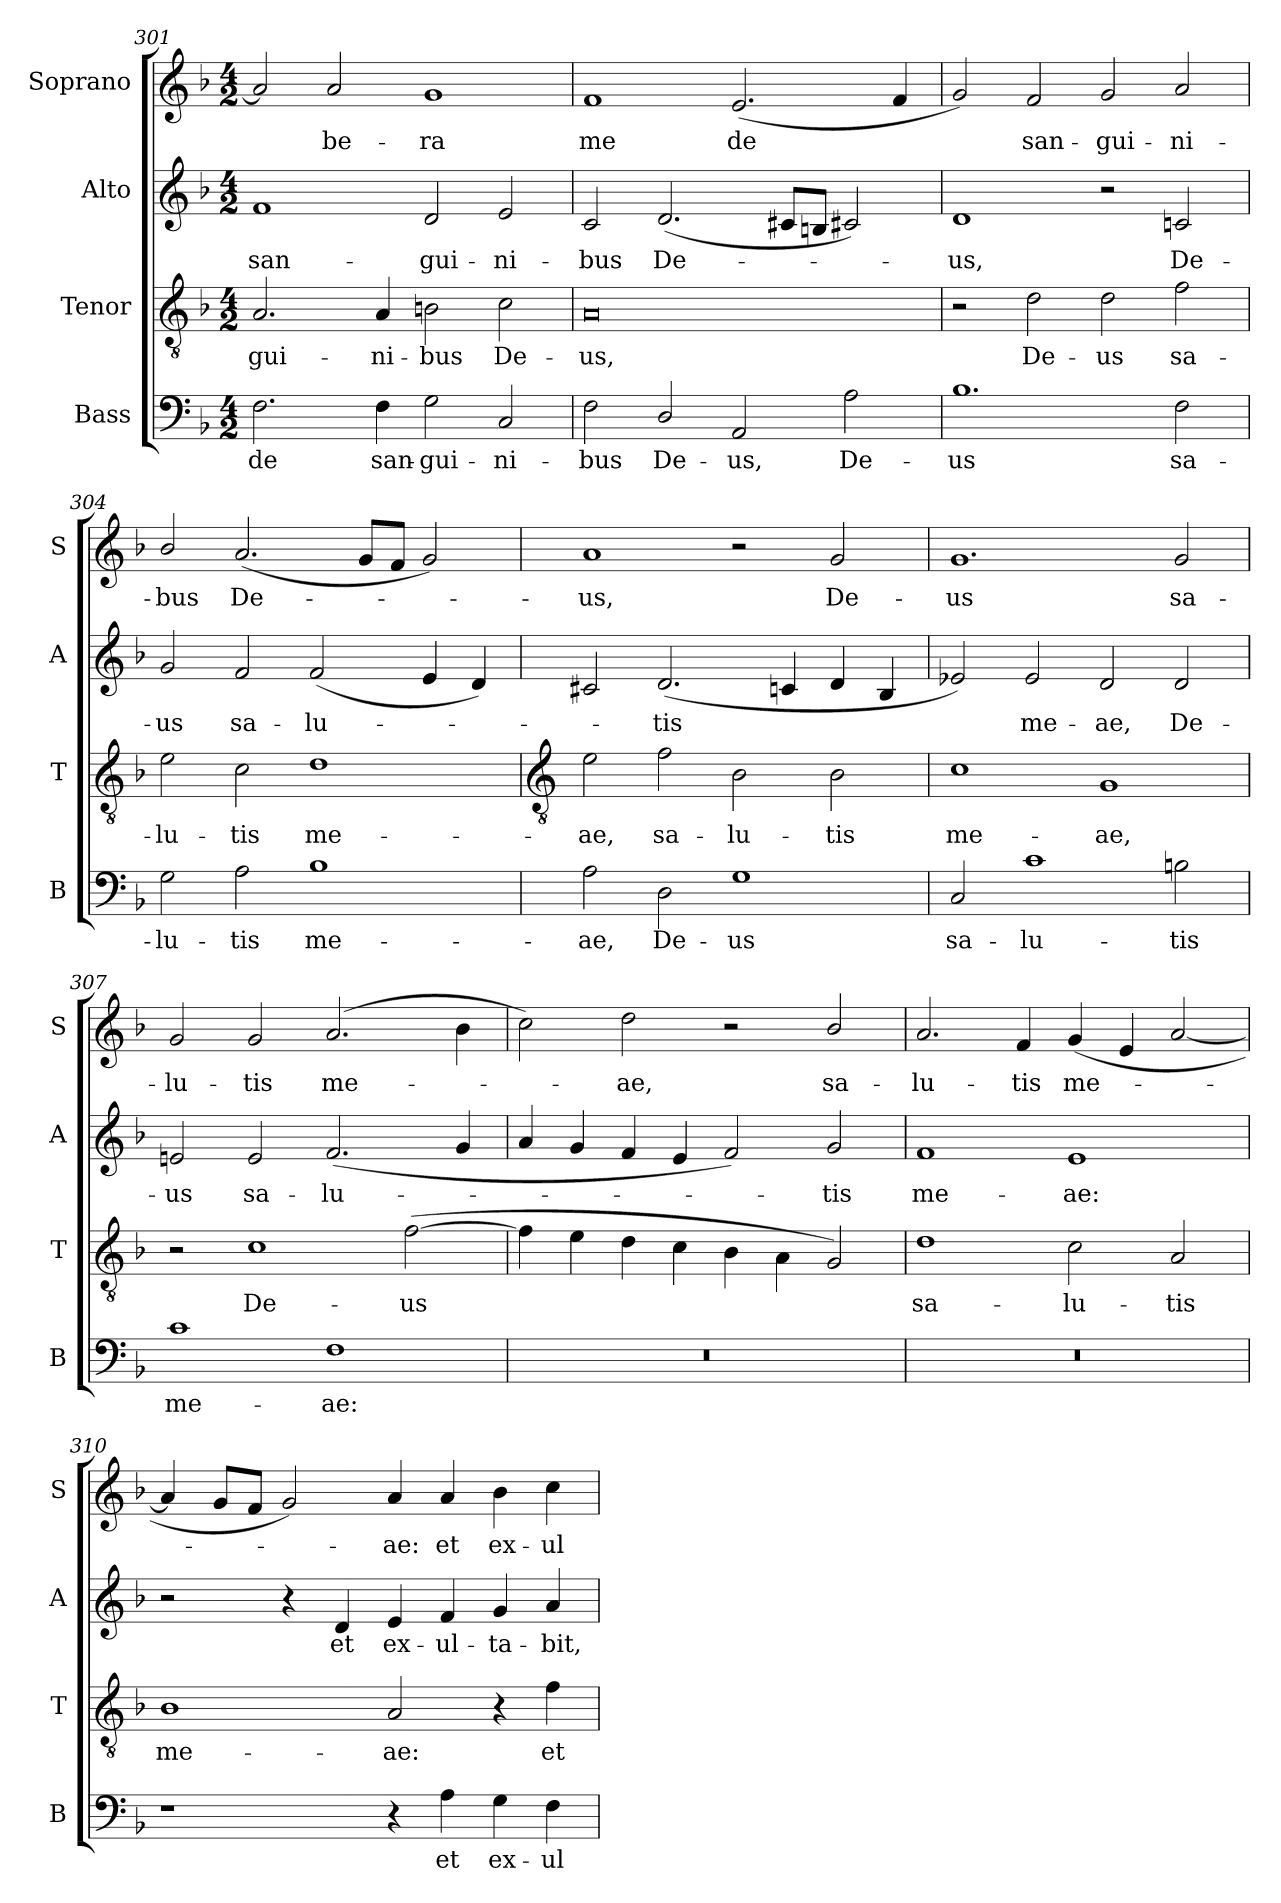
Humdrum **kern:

**kern	**text	**kern	**text	**kern	**text	**kern	**text
*part4	*part4	*part3	*part3	*part2	*part2	*part1	*part1
*staff4	*staff4	*staff3	*staff3	*staff2	*staff2	*staff1	*staff1
*I"Bass	*	*I"Tenor	*	*I"Alto	*	*I"Soprano	*
*I'B	*	*I'T	*	*I'A	*	*I'S	*
*clefF4	*	*clefGv2	*	*clefG2	*	*clefG2	*
*k[b-]	*	*k[b-]	*	*k[b-]	*	*k[b-]	*
*F:	*	*F:	*	*F:	*	*F:	*
*M4/2	*	*M4/2	*	*M4/2	*	*M4/2	*
=301	=301	=301	=301	=301	=301	=301	=301
!	!LO:LY:b	!	!LO:LY:b	!	!LO:LY:b	!	!
2.F	de	2.A	-gui-	1f	san-	2a]	.
!	!	!	!	!	!	!	!LO:LY:b
.	.	.	.	.	.	2a	be-
!	!LO:LY:b	!	!LO:LY:b	!	!	!	!
4F	san-	4A	-ni-	.	.	.	.
!	!LO:LY:b	!	!LO:LY:b	!	!LO:LY:b	!	!LO:LY:b
2G	-gui-	2Bn	-bus	2d	-gui-	1g	-ra
!	!LO:LY:b	!	!LO:LY:b	!	!LO:LY:b	!	!
2C	-ni-	2c	De-	2e	-ni-	.	.
=302	=302	=302	=302	=302	=302	=302	=302
!	!LO:LY:b	!	!LO:LY:b	!	!LO:LY:b	!	!LO:LY:b
2F	-bus	0A	-us,	2c	-bus	1f	me
!	!LO:LY:b	!	!	!	!LO:LY:b	!	!
2D/	De-	.	.	(<2.d	De-	.	.
!	!LO:LY:b	!	!	!	!	!	!LO:LY:b
2AA	-us,	.	.	.	.	(<2.e	de
.	.	.	.	8c#L	.	.	.
.	.	.	.	8BJ	.	.	.
!	!LO:LY:b	!	!	!	!	!	!
2A	De-	.	.	2c#X)	.	.	.
.	.	.	.	.	.	4f	.
=303	=303	=303	=303	=303	=303	=303	=303
!	!LO:LY:b	!	!	!	!LO:LY:b	!	!
1.B-	-us	2r	.	1d	us,	2g)	.
!	!	!	!LO:LY:b	!	!	!	!LO:LY:b
.	.	2d	De-	.	.	2f	san-
!	!	!	!LO:LY:b	!	!	!	!LO:LY:b
.	.	2d	-us	2r	.	2g	-gui-
!	!LO:LY:b	!	!LO:LY:b	!	!LO:LY:b	!	!LO:LY:b
2F	sa-	2f	sa-	2cn	De-	2a	-ni-
=304	=304	=304	=304	=304	=304	=304	=304
!	!LO:LY:b	!	!LO:LY:b	!	!LO:LY:b	!	!LO:LY:b
2G	-lu-	2e	-lu-	2g	-us	2b-/	-bus
!	!LO:LY:b	!	!LO:LY:b	!	!LO:LY:b	!	!LO:LY:b
2A	-tis	2c	-tis	2f	sa-	(<2.a	De-
!	!LO:LY:b	!	!LO:LY:b	!	!LO:LY:b	!	!
1B-	me-	1d	me-	(<2f	-lu-	.	.
.	.	.	.	.	.	8gL	.
.	.	.	.	.	.	8fJ	.
.	.	.	.	4e	.	2g)	.
.	.	.	.	4d)	.	.	.
!!LO:LB:g=z
=305	=305	=305	=305	=305	=305	=305	=305
*	*	*clefGv2	*	*	*	*	*
!	!LO:LY:b	!	!LO:LY:b	!	!	!	!LO:LY:b
2A	-ae,	2e	-ae,	2c#X	.	1a	us,
!	!LO:LY:b	!	!LO:LY:b	!	!LO:LY:b	!	!
2D	De-	2f	sa-	(<2.d	tis	.	.
!	!LO:LY:b	!	!LO:LY:b	!	!	!	!
1G	-us	2B-	-lu-	.	.	2r	.
.	.	.	.	4cn	.	.	.
!	!	!	!LO:LY:b	!	!	!	!LO:LY:b
.	.	2B-	-tis	4d	.	2g	De-
.	.	.	.	4B-	.	.	.
=306	=306	=306	=306	=306	=306	=306	=306
!	!LO:LY:b	!	!LO:LY:b	!	!	!	!LO:LY:b
2C	sa-	1c	me-	2e-X)	.	1.g	-us
!	!LO:LY:b	!	!	!	!LO:LY:b	!	!
1c	-lu-	.	.	2e-	me-	.	.
!	!	!	!LO:LY:b	!	!LO:LY:b	!	!
.	.	1G	-ae,	2d	-ae,	.	.
!	!LO:LY:b	!	!	!	!LO:LY:b	!	!LO:LY:b
2Bn	-tis	.	.	2d	De-	2g	sa-
=307	=307	=307	=307	=307	=307	=307	=307
!	!LO:LY:b	!	!	!	!LO:LY:b	!	!LO:LY:b
1c	me-	2r	.	2en	-us	2g	-lu-
!	!	!	!LO:LY:b	!	!LO:LY:b	!	!LO:LY:b
.	.	1c	De-	2e	sa-	2g	-tis
!	!LO:LY:b	!	!	!	!LO:LY:b	!	!LO:LY:b
1F	-ae:	.	.	(<2.f	-lu-	(>2.a	me-
!	!	!	!LO:LY:b	!	!	!	!
.	.	(>[2f	-us	.	.	.	.
.	.	.	.	4g	.	4b-	.
=308	=308	=308	=308	=308	=308	=308	=308
0r	.	4f]	.	4a	.	2cc)	.
.	.	4e	.	4g	.	.	.
!	!	!	!	!	!	!	!LO:LY:b
.	.	4d	.	4f	.	2dd	ae,
.	.	4c	.	4e	.	.	.
.	.	4B-	.	2f)	.	2r	.
.	.	4A\	.	.	.	.	.
!	!	!	!	!	!LO:LY:b	!	!LO:LY:b
.	.	2G)	.	2g	tis	2b-/	sa-
=309	=309	=309	=309	=309	=309	=309	=309
!	!	!	!LO:LY:b	!	!LO:LY:b	!	!LO:LY:b
0r	.	1d	sa-	1f	me-	2.a	-lu-
!	!	!	!	!	!	!	!LO:LY:b
.	.	.	.	.	.	4f	-tis
!	!	!	!LO:LY:b	!	!LO:LY:b	!	!LO:LY:b
.	.	2c	-lu-	1e	-ae:	(<4g	me-
.	.	.	.	.	.	4e	.
!	!	!	!LO:LY:b	!	!	!	!
.	.	2A	-tis	.	.	[2a	.
=310	=310	=310	=310	=310	=310	=310	=310
!	!	!	!LO:LY:b	!	!	!	!
1r	.	1B-	me-	2r	.	4a]	.
.	.	.	.	.	.	8gL	.
.	.	.	.	.	.	8fJ	.
.	.	.	.	4r	.	2g)	.
!	!	!	!	!	!LO:LY:b	!	!
.	.	.	.	4d	et	.	.
!	!	!	!LO:LY:b	!	!LO:LY:b	!	!LO:LY:b
4r	.	2A	-ae:	4e	ex-	4a	ae:
!	!LO:LY:b	!	!	!	!LO:LY:b	!	!LO:LY:b
4A	et	.	.	4f	-ul-	4a	et
!	!LO:LY:b	!	!	!	!LO:LY:b	!	!LO:LY:b
4G	ex-	4r	.	4g	-ta-	4b-	ex-
!	!LO:LY:b	!	!LO:LY:b	!	!LO:LY:b	!	!LO:LY:b
4F	-ul-	4f	et	4a	-bit,	4cc	-ul-
=	=	=	=	=	=	=	=
*-	*-	*-	*-	*-	*-	*-	*-
